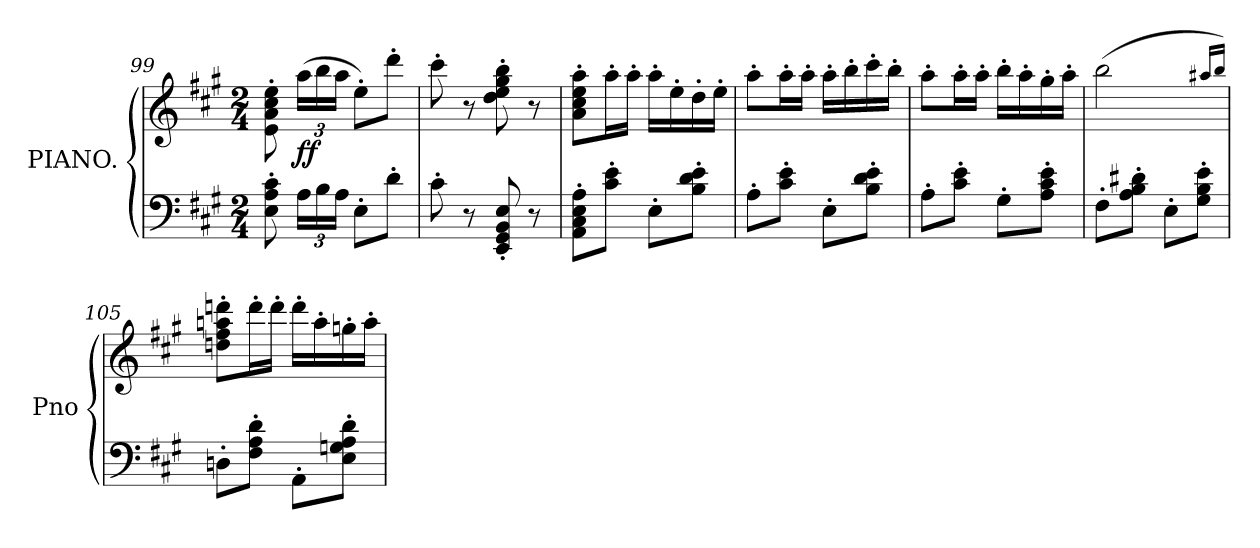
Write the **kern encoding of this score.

**kern	**kern	**dynam
*part1	*part1	*part1
*staff2	*staff1	*staff1/2
*I"PIANO.	*	*
*I'Pno	*	*
!!LO:LB:g=z
*clefF4	*clefG2	*
*k[f#c#g#]	*k[f#c#g#]	*
*A:	*A:	*
*M2/4	*M2/4	*
=99	=99	=99
8E\' 8A\' 8c#\'	8e\' 8a\' 8cc#\' 8ee\'	.
*Xbrackettup	*Xbrackettup	*
!	!	!LO:DY:b
24A\LL	(>24aa\LL	ff
24B\	24bb\	.
24A\JJ	24aa\JJ	.
8E'\L	8ee'\L)	.
8d'\J	8ddd'\J	.
=100	=100	=100
8c#'\	8ccc#'\	.
8r	8r	.
8EE/' 8GG#/' 8BB/' 8E/'	8dd\' 8ee\' 8gg#\' 8bb\'	.
8r	8r	.
=101	=101	=101
8AA\' 8C#\' 8E\' 8A\'L	8a\' 8cc#\' 8ee\' 8aa\'L	.
8c#\' 8e\'J	16aa'\L	.
.	16aa'\JJ	.
8E'\L	16aa'\LL	.
.	16ee'\	.
8B\' 8d\' 8e\'J	16dd'\	.
.	16ee'\JJ	.
=102	=102	=102
8A'\L	8aa'\L	.
8c#\' 8e\'J	16aa'\L	.
.	16aa'\JJ	.
8E'\L	16aa'\LL	.
.	16bb'\	.
8B\' 8d\' 8e\'J	16ccc#'\	.
.	16bb'\JJ	.
=103	=103	=103
8A'\L	8aa'\L	.
8c#\' 8e\'J	16aa'\L	.
.	16aa'\JJ	.
8G#'\L	16bb'\LL	.
.	16aa'\	.
8A\' 8c#\' 8e\'J	16gg#'\	.
.	16aa'\JJ	.
!!LO:LB:g=z
=104	=104	=104
8F#'\L	(2bb\	.
8A\' 8B\' 8d#X\'J	.	.
8E'\L	.	.
8G#\' 8B\' 8e\'J	.	.
.	16qaa#X/LL	.
.	16qbb/JJ)	.
=105	=105	=105
8Dn'\L	8ddn\' 8ff#\' 8aan\' 8dddn\'L	.
8F#\' 8A\' 8d\'J	16ddd'\L	.
.	16ddd'\JJ	.
8AA'\L	16ddd'\LL	.
.	16aa'\	.
8E\' 8Gn\' 8A\' 8d\'J	16ggn'\	.
.	16aa'\JJ	.
=	=	=
*-	*-	*-
